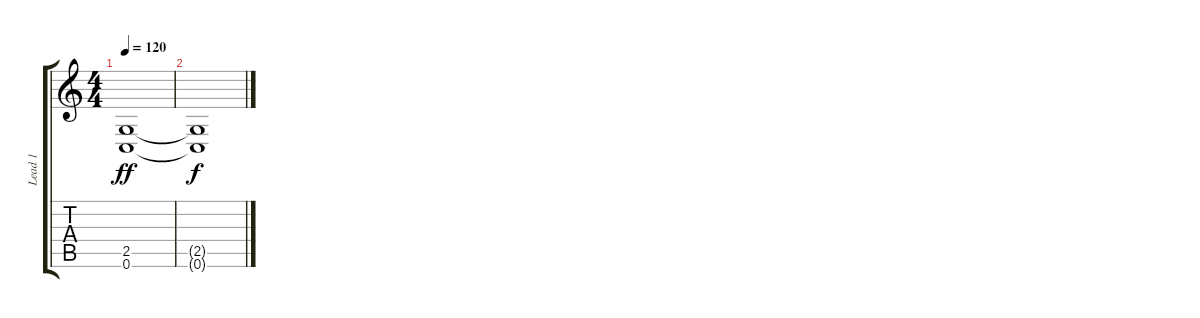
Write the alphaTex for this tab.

\track ("Lead 1" "Lead 1") {instrument overdrivenguitar}
\staff {score tabs}
\tuning (C4 G3 Eb3 Bb2 F2 C2) {hide}
\ts (4 4)
\tempo 120
\clef g2
\ks c
(2.5 0.6).1{dy ff} |
(2.5{t} 0.6{t}).1{dy f}
